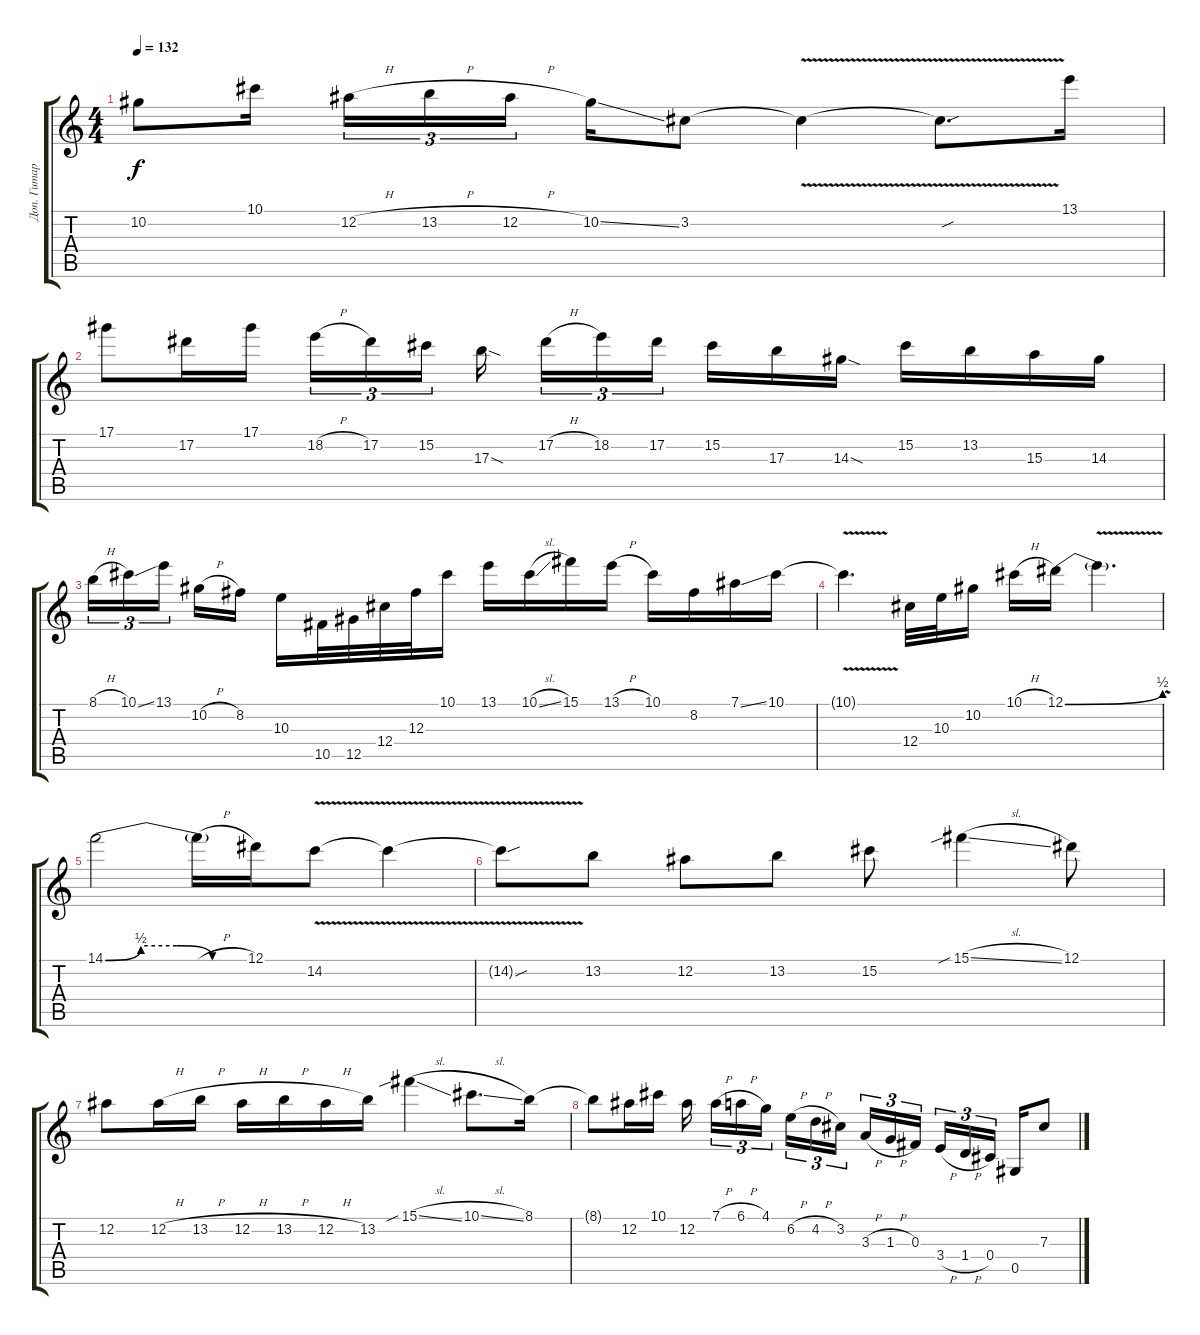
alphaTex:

\track ("Доп. Гитара" "Доп. Гитар") {instrument distortionguitar}
\staff {score tabs}
\tuning (Eb4 Bb3 Gb3 Db3 Ab2 Eb2) {hide}
\ts (4 4)
\tempo 132
\clef g2
\ks c
10.2.8{dy f} 10.1.16{beam splitsecondary} 12.2{h}.16{tu (3 2)} 13.2{h}.16{tu (3 2)} 12.2{h}.16{tu (3 2) beam splitsecondary} 10.2{ss}.16 3.2.8 3.2{v t}.4 3.2{sou t}.8{d} 13.1.16 |
17.1.8 17.2.16 17.1.16 18.2{h}.16{tu (3 2)} 17.2.16{tu (3 2)} 15.2.16{tu (3 2) beam splitsecondary} 17.3{sod}.16{beam splitsecondary} 17.2{h}.16{tu (3 2)} 18.2.16{tu (3 2)} 17.2.16{tu (3 2) beam splitsecondary} 15.2.16 17.3.16 14.3{sod}.16 15.2.16 13.2.16 15.3.16 14.3.16 |
8.1{h}.16{tu (3 2)} 10.1{ss}.16{tu (3 2)} 13.1.16{tu (3 2) beam splitsecondary} 10.2{h}.16 8.2.16 10.3.16 10.5.32 12.5.32 12.4.32 12.3.32 10.1.16 13.1.16 10.1{sl}.16 15.1.16 13.1{h}.16 10.1.16 8.2.16 7.1{ss}.16 10.1.16 |
10.1{v t}.4{d} 12.4.32 10.3.32 10.2.16 10.1{h}.16 12.1{be (bend 0 0 60 2)}.16 12.1{v t}.4{d} |
14.1{be (custom 0 0 15 2 30 2 45 0 60 0)}.2 14.1{h t}.16 12.1.16 14.2{v}.8 14.2{v t}.4 |
14.2{sou t}.8 13.2.8 12.2.8 13.2.8 15.2.8 15.1{sib sl}.4 12.1.8 |
12.2.8 12.2{h}.16 13.2{h}.16 12.2{h}.16 13.2{h}.16 12.2{h}.16 13.2.16 15.1{sib sl}.4 10.1{sl}.8{d} 8.1.16 |
8.1{t}.8 12.2.16 10.1.16 12.2.16{beam splitsecondary} 7.1{h}.16{tu (3 2)} 6.1{h}.16{tu (3 2)} 4.1.16{tu (3 2) beam splitsecondary} 6.2{h}.16{tu (3 2)} 4.2{h}.16{tu (3 2) beam merge} 3.2.16{tu (3 2) beam splitsecondary} 3.3{h}.16{tu (3 2)} 1.3{h}.16{tu (3 2)} 0.3.16{tu (3 2) beam splitsecondary} 3.4{h}.16{tu (3 2)} 1.4{h}.16{tu (3 2) beam merge} 0.4.16{tu (3 2) beam splitsecondary} 0.5.16 7.3.8
